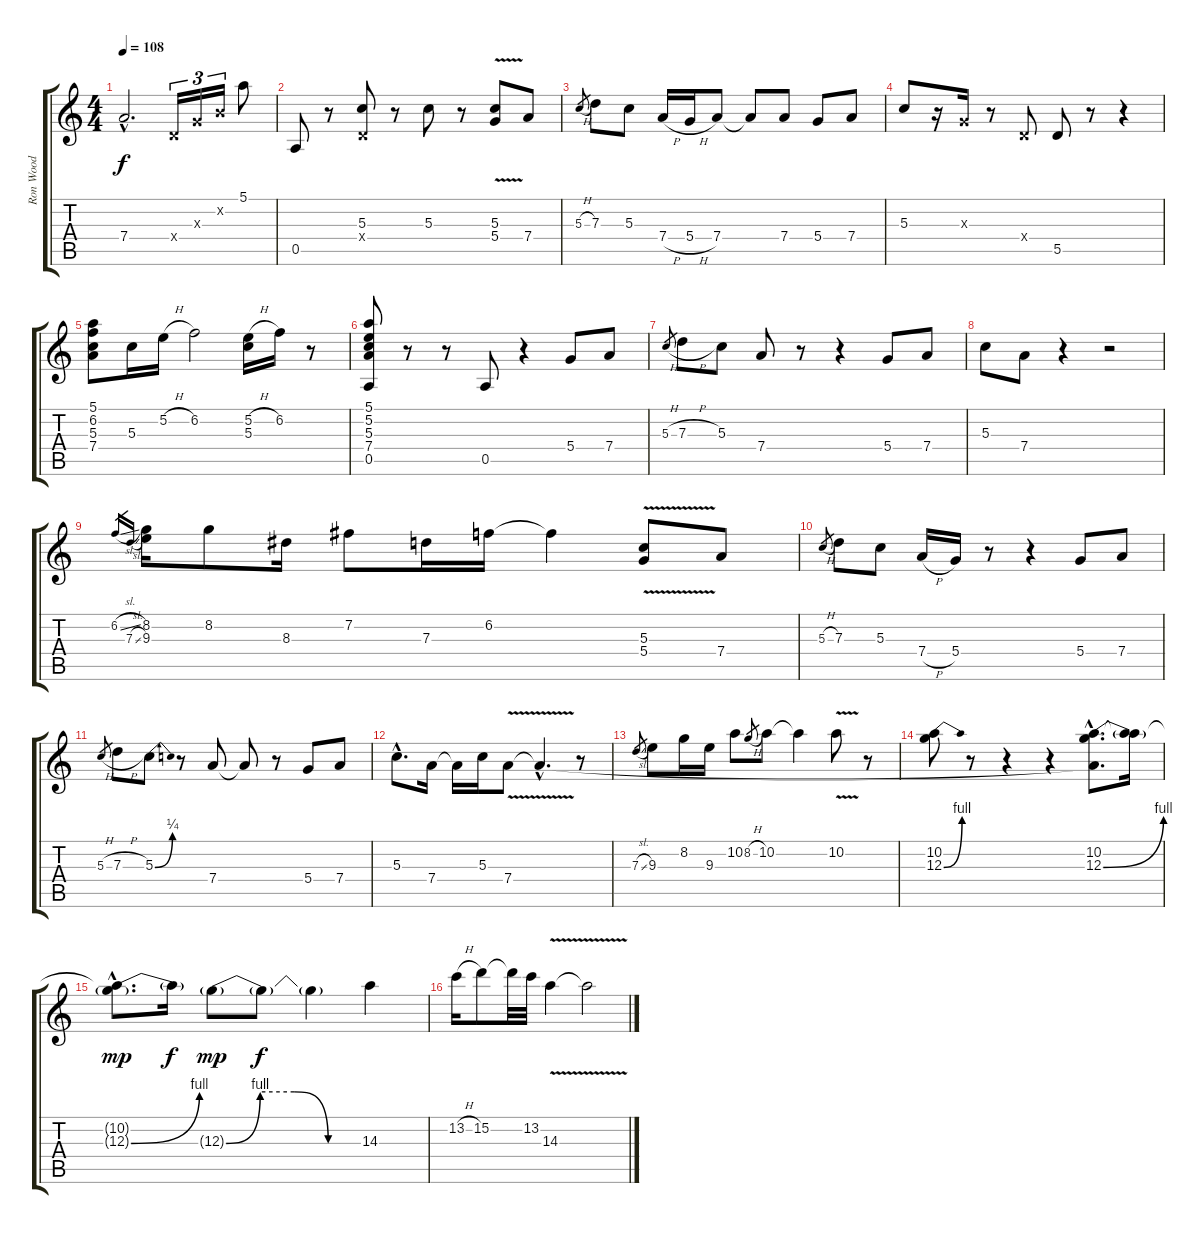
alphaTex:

\track ("Ron Wood" "Ron Wood") {instrument electricguitarclean}
\staff {score tabs}
\tuning (E4 B3 G3 D3 A2 E2) {hide}
\ts (4 4)
\tempo 108
\clef g2
\ks c
7.4{hac t}.2{d dy f} 0.4{x}.16{tu (3 2)} 0.3{x}.16{tu (3 2)} 0.2{x}.16{tu (3 2)} 5.1.8 |
0.5.8 r.8 (5.3 0.4{x}).8 r.8 5.3.8 r.8 (5.3 5.4{v}).8 7.4.8 |
5.3{h}.8{gr} 7.3.8 5.3.8 7.4{h}.16 5.4{h}.16 7.4.8 7.4{t}.8 7.4.8 5.4.8 7.4.8 |
5.3.8 r.16 0.3{x}.16 r.8 0.4{x}.8 5.5.8 r.8 r.4 |
(5.1 6.2 5.3 7.4).8 5.3.16 5.2{h}.16 6.2.2 (5.2{h} 5.3).16 6.2.16 r.8 |
(5.1 5.2 5.3 7.4 0.5).8 r.8 r.8 0.5.8 r.4 5.4.8 7.4.8 |
5.3{h}.8{gr} 7.3{h}.8 5.3.8 7.4.8 r.8 r.4 5.4.8 7.4.8 |
5.3.8 7.4.8 r.4 r.2 |
6.2{sl}.16{gr} 7.3{sl}.16{gr} (8.2 9.3).16 8.2.8 8.3.16 7.2.8 7.3.16 6.2.16 6.2{t}.4 (5.3 5.4{v}).8 7.4.8 |
5.3{h}.8{gr} 7.3.8 5.3.8 7.4{h}.16 5.4.16 r.8 r.4 5.4.8 7.4.8 |
5.3{h}.8{gr} 7.3{h}.8 5.3{be (bend 0 0 60 1)}.8 r.8 7.4.8 7.4{t}.8 r.8 5.4.8 7.4.8 |
5.3{hac}.8{d} 7.4.16 7.4{t}.16 5.3.16 7.4{v}.8 7.4{hac t}.4{d} r.8 |
7.3{sl}.8{gr} 9.3.8 8.2.16 9.3.16 10.2.8 8.2{h}.8{gr} 10.2.8 10.2{t}.4 10.2{v}.8 r.8 |
(10.2 12.3{be (bend 0 0 60 4)}).8 r.8 r.4 r.4 (10.2{hac} 12.3{be (bend 0 0 60 4) hac} 7.4{hac t}).8{d} (10.2{t} 12.3{t}).16 |
(10.2{hac t} 12.3{be (bend 0 0 60 4) g hac}).8{d dy mp} 12.3{t}.16{dy f} 12.3{be (custom 0 0 15 4 30 4 45 0 60 0) g}.8{dy mp} 12.3{t}.8{dy f} 12.3{t}.4 14.3.4 |
13.2{h}.16 15.2.8 15.2{t}.32 13.2.32 14.3{v}.4 14.3{t}.2
